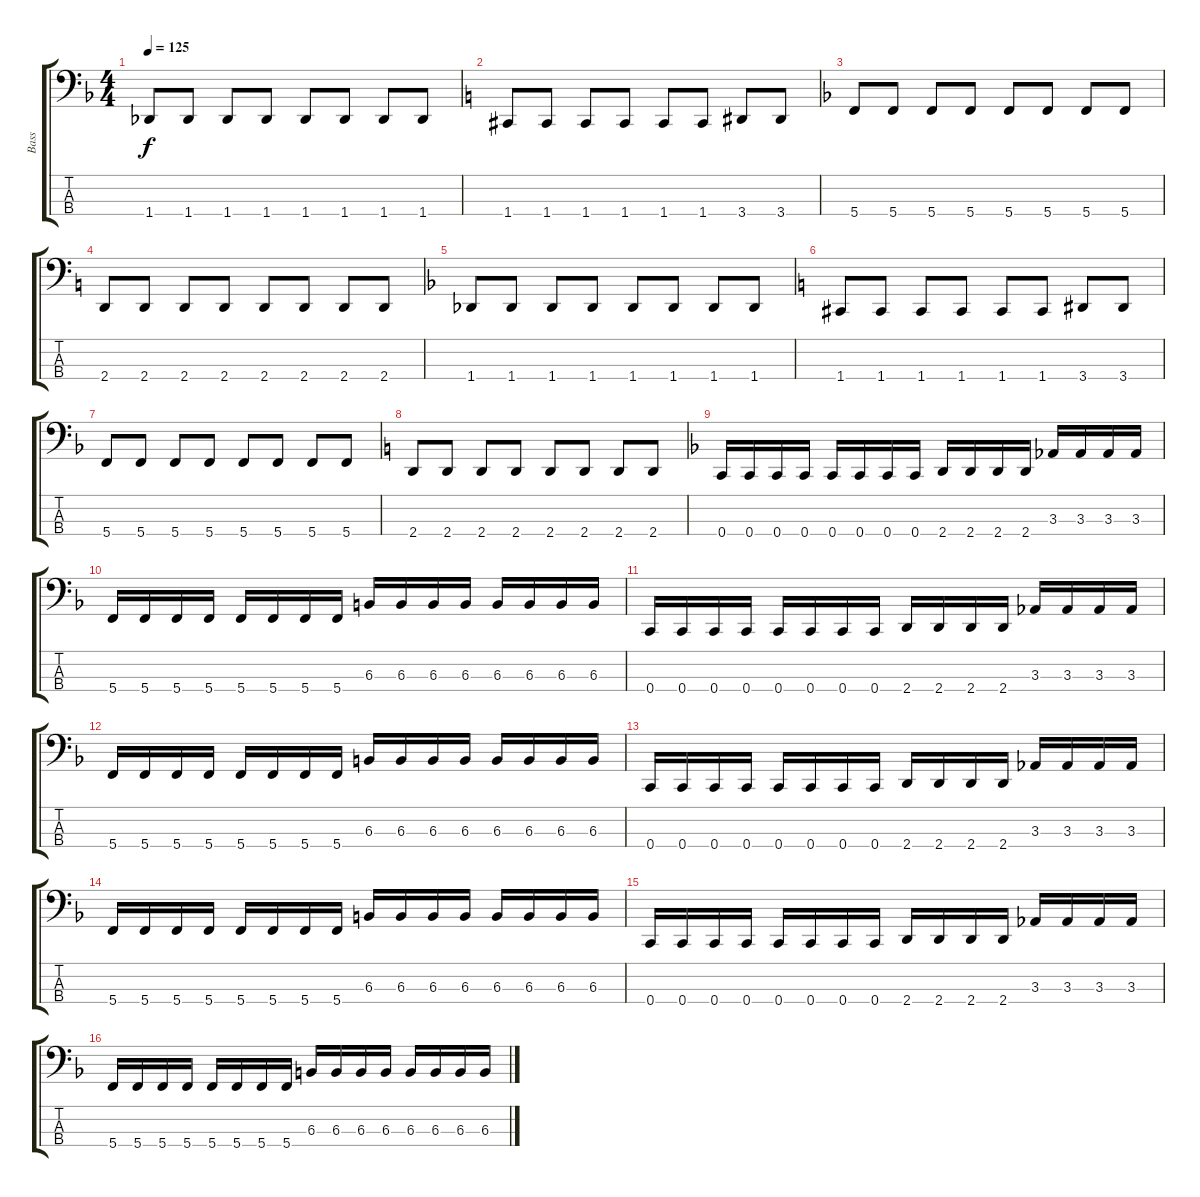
\track ("Bass" "Bass") {instrument electricbassfinger}
\staff {score tabs}
\tuning (Eb2 Bb1 F1 C1) {hide}
\ts (4 4)
\tempo 125
\clef f4
\ks f
1.4.8{dy f} 1.4.8 1.4.8 1.4.8 1.4.8 1.4.8 1.4.8 1.4.8 |
\ks c
1.4.8 1.4.8 1.4.8 1.4.8 1.4.8 1.4.8 3.4.8 3.4.8 |
\ks f
5.4.8 5.4.8 5.4.8 5.4.8 5.4.8 5.4.8 5.4.8 5.4.8 |
\ks c
2.4.8 2.4.8 2.4.8 2.4.8 2.4.8 2.4.8 2.4.8 2.4.8 |
\ks f
1.4.8 1.4.8 1.4.8 1.4.8 1.4.8 1.4.8 1.4.8 1.4.8 |
\ks c
1.4.8 1.4.8 1.4.8 1.4.8 1.4.8 1.4.8 3.4.8 3.4.8 |
\ks f
5.4.8 5.4.8 5.4.8 5.4.8 5.4.8 5.4.8 5.4.8 5.4.8 |
\ks c
2.4.8 2.4.8 2.4.8 2.4.8 2.4.8 2.4.8 2.4.8 2.4.8 |
\ks f
0.4.16 0.4.16 0.4.16 0.4.16 0.4.16 0.4.16 0.4.16 0.4.16 2.4.16 2.4.16 2.4.16 2.4.16 3.3.16 3.3.16 3.3.16 3.3.16 |
5.4.16 5.4.16 5.4.16 5.4.16 5.4.16 5.4.16 5.4.16 5.4.16 6.3.16 6.3.16 6.3.16 6.3.16 6.3.16 6.3.16 6.3.16 6.3.16 |
0.4.16 0.4.16 0.4.16 0.4.16 0.4.16 0.4.16 0.4.16 0.4.16 2.4.16 2.4.16 2.4.16 2.4.16 3.3.16 3.3.16 3.3.16 3.3.16 |
5.4.16 5.4.16 5.4.16 5.4.16 5.4.16 5.4.16 5.4.16 5.4.16 6.3.16 6.3.16 6.3.16 6.3.16 6.3.16 6.3.16 6.3.16 6.3.16 |
0.4.16 0.4.16 0.4.16 0.4.16 0.4.16 0.4.16 0.4.16 0.4.16 2.4.16 2.4.16 2.4.16 2.4.16 3.3.16 3.3.16 3.3.16 3.3.16 |
5.4.16 5.4.16 5.4.16 5.4.16 5.4.16 5.4.16 5.4.16 5.4.16 6.3.16 6.3.16 6.3.16 6.3.16 6.3.16 6.3.16 6.3.16 6.3.16 |
0.4.16 0.4.16 0.4.16 0.4.16 0.4.16 0.4.16 0.4.16 0.4.16 2.4.16 2.4.16 2.4.16 2.4.16 3.3.16 3.3.16 3.3.16 3.3.16 |
5.4.16 5.4.16 5.4.16 5.4.16 5.4.16 5.4.16 5.4.16 5.4.16 6.3.16 6.3.16 6.3.16 6.3.16 6.3.16 6.3.16 6.3.16 6.3.16
